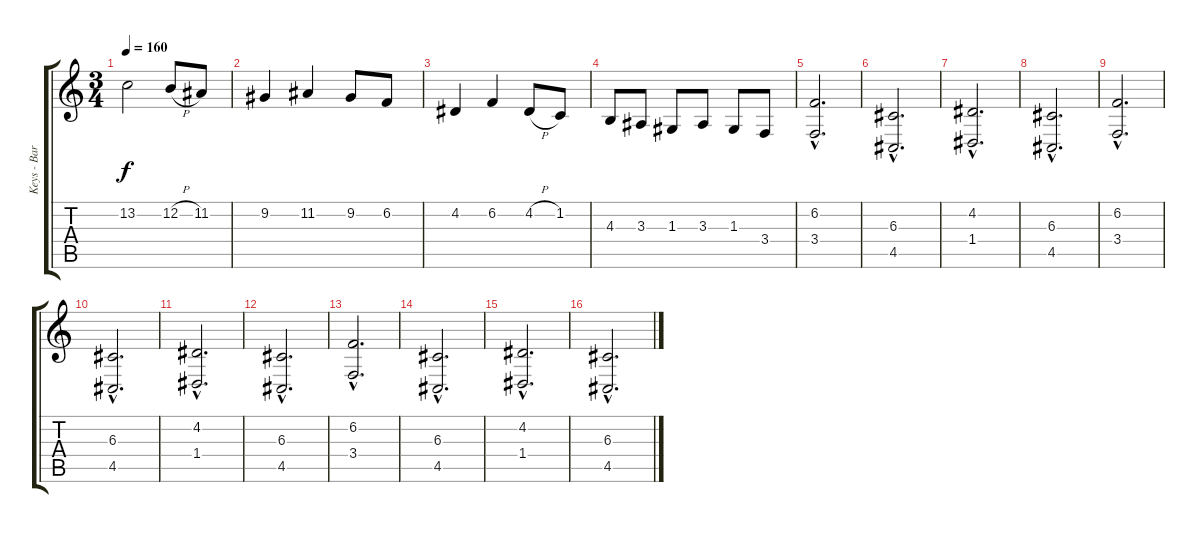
\track ("Keys - Bardens" "Keys - Bar") {instrument recorder}
\staff {score tabs}
\tuning (E4 B3 G3 D3 A2 E2) {hide}
\ts (3 4)
\tempo 160
\clef g2
\ks c
13.2.2{dy f} 12.2{h}.8 11.2.8 |
9.2.4 11.2.4 9.2.8 6.2.8 |
4.2.4 6.2.4 4.2{h}.8 1.2.8 |
4.3.8 3.3.8 1.3.8 3.3.8 1.3.8 3.4.8 |
(6.2{hac} 3.4{hac}).2{d volume 11 instrument rockorgan} |
(6.3{hac} 4.5{hac}).2{d} |
(4.2{hac} 1.4{hac}).2{d} |
(6.3{hac} 4.5{hac}).2{d} |
(6.2{hac} 3.4{hac}).2{d instrument rockorgan} |
(6.3{hac} 4.5{hac}).2{d} |
(4.2{hac} 1.4{hac}).2{d} |
(6.3{hac} 4.5{hac}).2{d} |
(6.2{hac} 3.4{hac}).2{d instrument rockorgan} |
(6.3{hac} 4.5{hac}).2{d} |
(4.2{hac} 1.4{hac}).2{d} |
(6.3{hac} 4.5{hac}).2{d}
